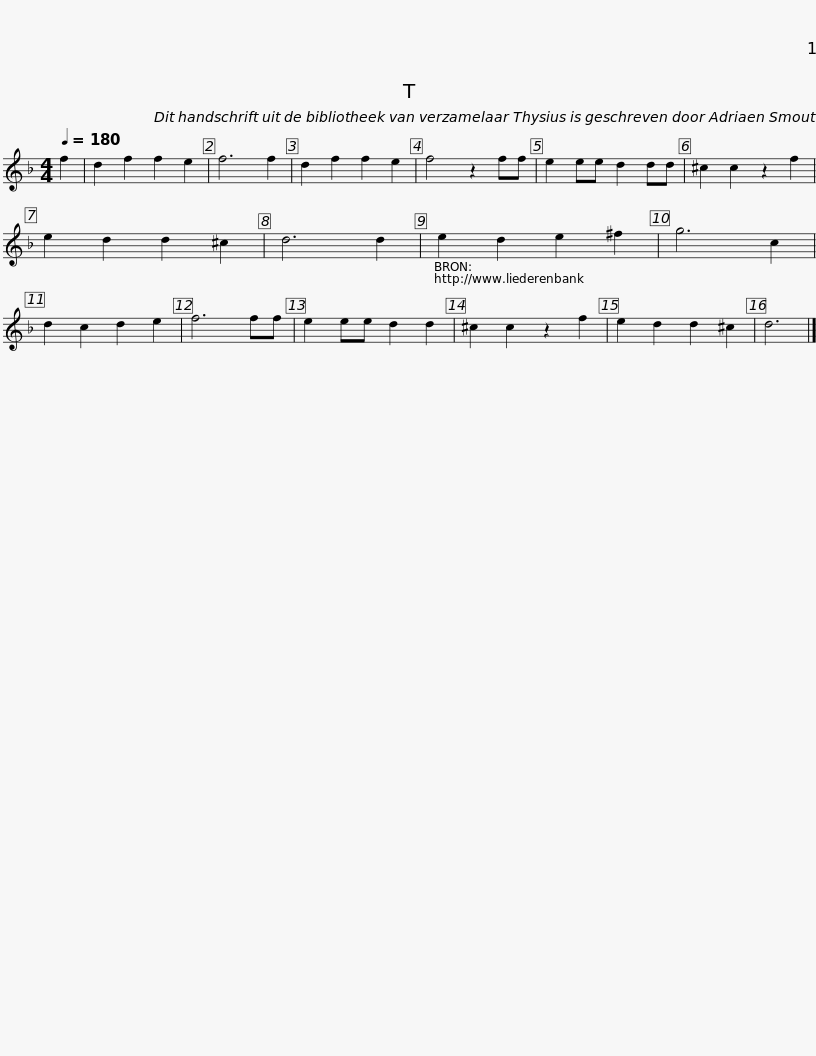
X:1
L:1/8
Q:1/4=180
M:4/4
I:linebreak $
K:F
V:1 treble
V:1
 f2 | d2 f2 f2 e2 | f6 f2 | d2 f2 f2 e2 | f4 z2 ff | %5
 e2 ee d2 dd | ^c2 c2 z2 f2 | e2 d2 d2 ^c2 | d6 d2 |$ e2 d2 e2 ^f2 | %10
 g6 c2 | d2 c2 d2 e2 | f6 ff | e2 ee d2 d2 | ^c2 c2 z2 f2 | %15
 e2 d2 d2 ^c2 | d6 |] %17
